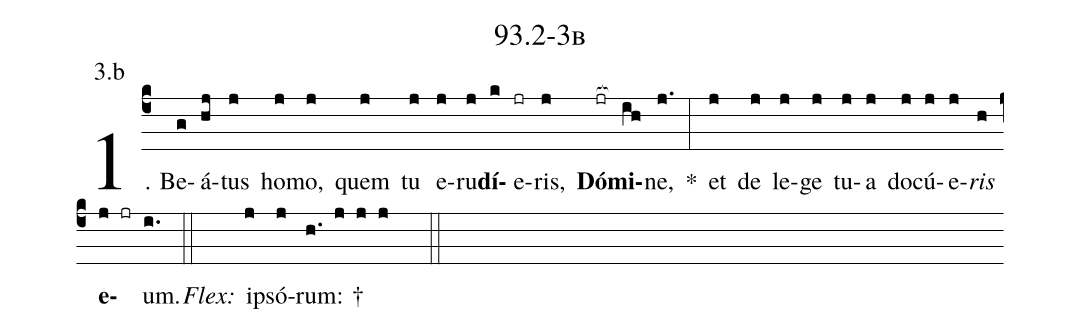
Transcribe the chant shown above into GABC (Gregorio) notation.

name: 93.2-3b;
annotation: 3.b;
%%
(c4)1. Be(g)á(hj)tus(j) ho(j)mo,(j) quem(j) tu(j) e(j)ru(j)<b>dí</b>(k)e(jr)ris,(j) <b>Dó</b>(jr[ocb:1{])<b>mi</b>(ih[ocb:0}])ne,(j.) *(:) et(j) de(j) le(j)ge(j) tu(j)a(j) do(j)cú(j)e(j)<i>ris</i>(h) <b>e</b>(j jr)um.(i.) (::)
<i>Flex:</i>()  ip(j)só(j)rum: †(h. j j j  ::)

%E(j) u(j) o(j) u(h) a(j) e.(i.) (::)
